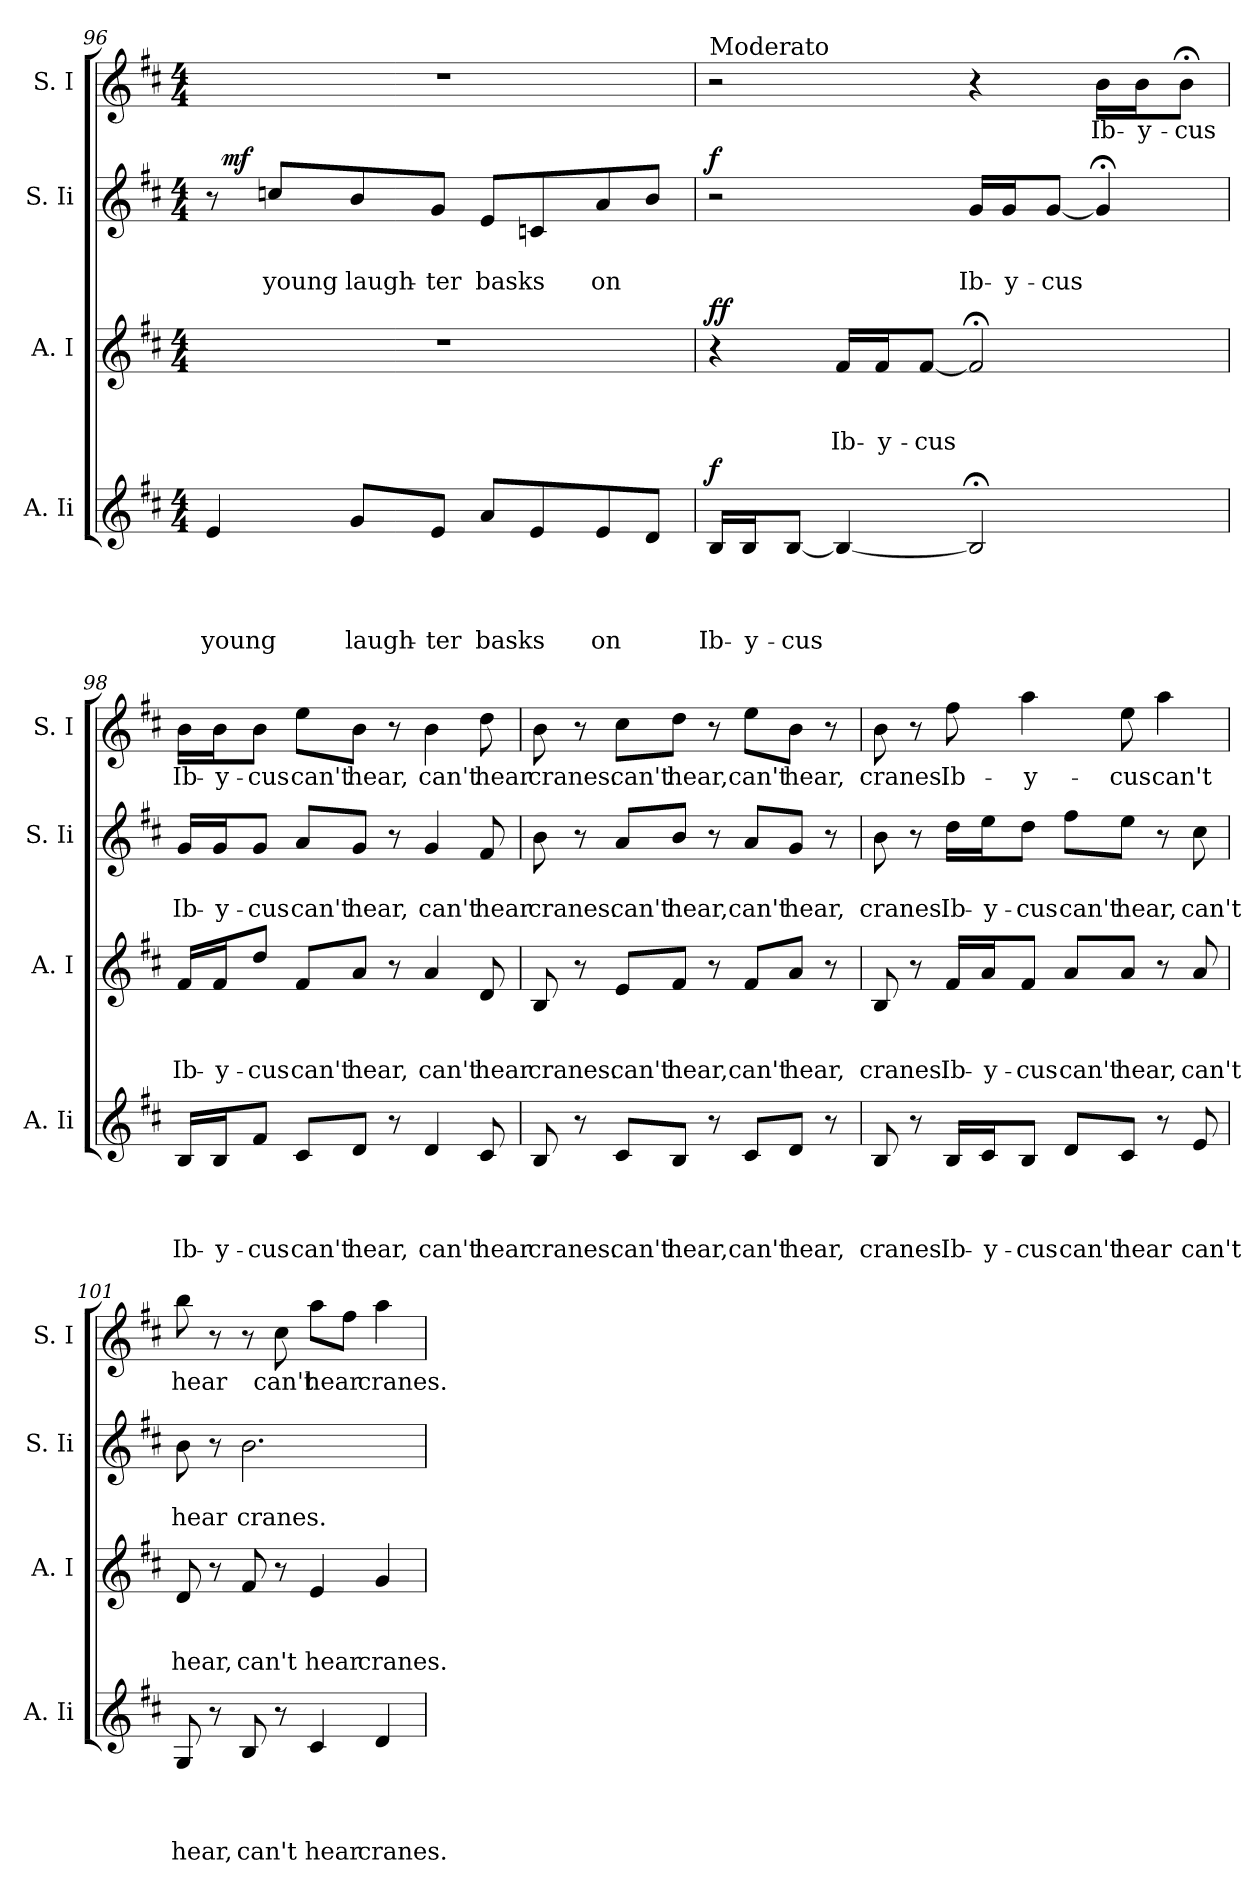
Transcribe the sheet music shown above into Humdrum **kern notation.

**kern	**text	**text	**text	**text	**dynam	**kern	**text	**text	**text	**dynam	**kern	**text	**text	**dynam	**kern	**text
*part4	*part4	*part4	*part4	*part4	*part4	*part3	*part3	*part3	*part3	*part3	*part2	*part2	*part2	*part2	*part1	*part1
*staff4	*staff4	*staff4	*staff4	*staff4	*staff4	*staff3	*staff3	*staff3	*staff3	*staff3	*staff2	*staff2	*staff2	*staff2	*staff1	*staff1
*I"A. Ii	*	*	*	*	*	*I"A. I	*	*	*	*	*I"S. Ii	*	*	*	*I"S. I	*
*I'A. Ii	*	*	*	*	*	*I'A. I	*	*	*	*	*I'S. Ii	*	*	*	*I'S. I	*
*clefG2	*	*	*	*	*	*clefG2	*	*	*	*	*clefG2	*	*	*	*clefG2	*
*k[f#c#]	*	*	*	*	*	*k[f#c#]	*	*	*	*	*k[f#c#]	*	*	*	*k[f#c#]	*
*D:	*	*	*	*	*	*D:	*	*	*	*	*D:	*	*	*	*D:	*
*M4/4	*	*	*	*	*	*M4/4	*	*	*	*	*M4/4	*	*	*	*M4/4	*
=96	=96	=96	=96	=96	=96	=96	=96	=96	=96	=96	=96	=96	=96	=96	=96	=96
!	!	!	!	!LO:LY:b	!	!	!	!	!	!	!	!	!	!	!	!
*	*	*	*	*	*	*	*	*	*	*	*^	*	*	*	*	*
4e/	.	.	.	young	.	1r	.	.	.	.	8r	48ryy	.	.	.	1r	.
!	!	!	!	!	!	!	!	!	!	!	!	!	!	!	!LO:DY:a	!	!
.	.	.	.	.	.	.	.	.	.	.	.	3%2ryy	.	.	mf	.	.
!	!	!	!	!	!	!	!	!	!	!	!	!	!	!LO:LY:b	!	!	!
.	.	.	.	.	.	.	.	.	.	.	8ccn/L	.	.	young	.	.	.
!	!	!	!	!LO:LY:b	!	!	!	!	!	!	!	!	!	!LO:LY:b	!	!	!
8g/L	.	.	.	laugh-	.	.	.	.	.	.	8b/	.	.	laugh-	.	.	.
!	!	!	!	!LO:LY:b:rj	!	!	!	!	!	!	!	!	!	!LO:LY:b:rj	!	!	!
8e/J	.	.	.	-ter	.	.	.	.	.	.	8g/J	.	.	-ter	.	.	.
!	!	!	!	!LO:LY:b	!	!	!	!	!	!	!	!	!	!LO:LY:b	!	!	!
8a/L	.	.	.	basks	.	.	.	.	.	.	8e/L	.	.	basks	.	.	.
8e/	.	.	.	.	.	.	.	.	.	.	8cn/	.	.	.	.	.	.
.	.	.	.	.	.	.	.	.	.	.	.	6...ryy	.	.	.	.	.
!	!	!	!	!LO:LY:b	!	!	!	!	!	!	!	!	!	!LO:LY:b	!	!	!
8e/	.	.	.	on	.	.	.	.	.	.	8a/	.	.	on	.	.	.
8d/J	.	.	.	.	.	.	.	.	.	.	8b/J	.	.	.	.	.	.
!!LO:PB:g=z
=97	=97	=97	=97	=97	=97	=97	=97	=97	=97	=97	=97	=97	=97	=97	=97	=97	=97
!	!	!	!	!	!	!	!	!	!	!	!	!	!	!	!	!LO:TX:a:t=Moderato	!
!	!	!	!	!LO:LY:b	!LO:DY:a	!	!	!	!	!LO:DY:a	!	!	!	!	!	!	!
!	!	!	!	!	!	!	!	!	!	!LO:DY:n=1:a	!	!	!	!	!LO:DY:a	!	!
*	*	*	*	*	*	*	*	*	*	*	*v	*v	*	*	*	*	*
16B/LL	.	.	.	Ib-	f	4r	.	.	.	f f	2r	.	.	f	2r	.
!	!	!	!	!LO:LY:b	!	!	!	!	!	!	!	!	!	!	!	!
16B/J	.	.	.	-y-	.	.	.	.	.	.	.	.	.	.	.	.
!	!	!	!	!LO:LY:b	!	!	!	!	!	!	!	!	!	!	!	!
[<8B/J	.	.	.	-cus	.	.	.	.	.	.	.	.	.	.	.	.
!	!	!	!	!	!	!	!	!	!LO:LY:b	!	!	!	!	!	!	!
4B/_	.	.	.	.	.	16f#/LL	.	.	Ib-	.	.	.	.	.	.	.
!	!	!	!	!	!	!	!	!	!LO:LY:b	!	!	!	!	!	!	!
.	.	.	.	.	.	16f#/J	.	.	-y-	.	.	.	.	.	.	.
!	!	!	!	!	!	!	!	!	!LO:LY:b	!	!	!	!	!	!	!
.	.	.	.	.	.	[<8f#/J	.	.	-cus	.	.	.	.	.	.	.
!	!	!	!	!	!	!	!	!	!	!	!	!	!LO:LY:b	!	!	!
2B;/]	.	.	.	.	.	2f#;/]	.	.	.	.	16g/LL	.	Ib-	.	4r	.
!	!	!	!	!	!	!	!	!	!	!	!	!	!LO:LY:b	!	!	!
.	.	.	.	.	.	.	.	.	.	.	16g/J	.	-y-	.	.	.
!	!	!	!	!	!	!	!	!	!	!	!	!	!LO:LY:b	!	!	!
.	.	.	.	.	.	.	.	.	.	.	[<8g/J	.	-cus	.	.	.
!	!	!	!	!	!	!	!	!	!	!	!	!	!	!	!	!LO:LY:b
.	.	.	.	.	.	.	.	.	.	.	4g;/]	.	.	.	16b\LL	Ib-
!	!	!	!	!	!	!	!	!	!	!	!	!	!	!	!	!LO:LY:b
.	.	.	.	.	.	.	.	.	.	.	.	.	.	.	16b\J	-y-
!	!	!	!	!	!	!	!	!	!	!	!	!	!	!	!	!LO:LY:b
.	.	.	.	.	.	.	.	.	.	.	.	.	.	.	8b;<\J	-cus
=98	=98	=98	=98	=98	=98	=98	=98	=98	=98	=98	=98	=98	=98	=98	=98	=98
!	!	!	!	!LO:LY:b	!	!	!	!	!LO:LY:b	!	!	!	!LO:LY:b	!	!	!LO:LY:b
16B/LL	.	.	.	Ib-	.	16f#/LL	.	.	Ib-	.	16g/LL	.	Ib-	.	16b\LL	Ib-
!	!	!	!	!LO:LY:b	!	!	!	!	!LO:LY:b	!	!	!	!LO:LY:b	!	!	!LO:LY:b
16B/J	.	.	.	-y-	.	16f#/J	.	.	-y-	.	16g/J	.	-y-	.	16b\J	-y-
!	!	!	!	!LO:LY:b	!	!	!	!	!LO:LY:b	!	!	!	!LO:LY:b	!	!	!LO:LY:b
8f#/J	.	.	.	-cus	.	8dd/J	.	.	-cus	.	8g/J	.	-cus	.	8b\J	-cus
!	!	!	!	!LO:LY:b	!	!	!	!	!LO:LY:b	!	!	!	!LO:LY:b	!	!	!LO:LY:b
8c#/L	.	.	.	can't	.	8f#/L	.	.	can't	.	8a/L	.	can't	.	8ee\L	can't
!	!	!	!	!LO:LY:b	!	!	!	!	!LO:LY:b	!	!	!	!LO:LY:b	!	!	!LO:LY:b
8d/J	.	.	.	hear,	.	8a/J	.	.	hear,	.	8g/J	.	hear,	.	8b\J	hear,
8r	.	.	.	.	.	8r	.	.	.	.	8r	.	.	.	8r	.
!	!	!	!	!LO:LY:b	!	!	!	!	!LO:LY:b	!	!	!	!LO:LY:b	!	!	!LO:LY:b
4d/	.	.	.	can't	.	4a/	.	.	can't	.	4g/	.	can't	.	4b\	can't
!	!	!	!	!LO:LY:b	!	!	!	!	!LO:LY:b	!	!	!	!LO:LY:b	!	!	!LO:LY:b
8c#/	.	.	.	hear	.	8d/	.	.	hear	.	8f#/	.	hear	.	8dd\	hear
!!LO:LB:g=z
=99	=99	=99	=99	=99	=99	=99	=99	=99	=99	=99	=99	=99	=99	=99	=99	=99
!	!	!	!	!LO:LY:b	!	!	!	!	!LO:LY:b	!	!	!	!LO:LY:b	!	!	!LO:LY:b
8B/	.	.	.	cranes.	.	8B/	.	.	cranes.	.	8b\	.	cranes.	.	8b\	cranes.
8r	.	.	.	.	.	8r	.	.	.	.	8r	.	.	.	8r	.
!	!	!	!	!LO:LY:b	!	!	!	!	!LO:LY:b	!	!	!	!LO:LY:b	!	!	!LO:LY:b
8c#/L	.	.	.	can't	.	8e/L	.	.	can't	.	8a/L	.	can't	.	8cc#\L	can't
!	!	!	!	!LO:LY:b	!	!	!	!	!LO:LY:b	!	!	!	!LO:LY:b	!	!	!LO:LY:b
8B/J	.	.	.	hear,	.	8f#/J	.	.	hear,	.	8b/J	.	hear,	.	8dd\J	hear,
8r	.	.	.	.	.	8r	.	.	.	.	8r	.	.	.	8r	.
!	!	!	!	!LO:LY:b	!	!	!	!	!LO:LY:b	!	!	!	!LO:LY:b	!	!	!LO:LY:b
8c#/L	.	.	.	can't	.	8f#/L	.	.	can't	.	8a/L	.	can't	.	8ee\L	can't
!	!	!	!	!LO:LY:b	!	!	!	!	!LO:LY:b	!	!	!	!LO:LY:b	!	!	!LO:LY:b
8d/J	.	.	.	hear,	.	8a/J	.	.	hear,	.	8g/J	.	hear,	.	8b\J	hear,
8r	.	.	.	.	.	8r	.	.	.	.	8r	.	.	.	8r	.
=100	=100	=100	=100	=100	=100	=100	=100	=100	=100	=100	=100	=100	=100	=100	=100	=100
!	!	!	!	!LO:LY:b	!	!	!	!	!LO:LY:b	!	!	!	!LO:LY:b	!	!	!LO:LY:b
8B/	.	.	.	cranes.	.	8B/	.	.	cranes.	.	8b\	.	cranes.	.	8b\	cranes.
8r	.	.	.	.	.	8r	.	.	.	.	8r	.	.	.	8r	.
!	!	!	!	!LO:LY:b	!	!	!	!	!LO:LY:b	!	!	!	!LO:LY:b	!	!	!LO:LY:b
16B/LL	.	.	.	Ib-	.	16f#/LL	.	.	Ib-	.	16dd\LL	.	Ib-	.	8ff#\	Ib-
!	!	!	!	!LO:LY:b	!	!	!	!	!LO:LY:b	!	!	!	!LO:LY:b	!	!	!
16c#/J	.	.	.	-y-	.	16a/J	.	.	-y-	.	16ee\J	.	-y-	.	.	.
!	!	!	!	!LO:LY:b:rj	!	!	!	!	!LO:LY:b:rj	!	!	!	!LO:LY:b:rj	!	!	!LO:LY:b
8B/J	.	.	.	-cus	.	8f#/J	.	.	-cus	.	8dd\J	.	-cus	.	4aa\	-y-
!	!	!	!	!LO:LY:b	!	!	!	!	!LO:LY:b	!	!	!	!LO:LY:b	!	!	!
8d/L	.	.	.	can't	.	8a/L	.	.	can't	.	8ff#\L	.	can't	.	.	.
!	!	!	!	!LO:LY:b	!	!	!	!	!LO:LY:b	!	!	!	!LO:LY:b	!	!	!LO:LY:b
8c#/J	.	.	.	hear	.	8a/J	.	.	hear,	.	8ee\J	.	hear,	.	8ee\	-cus
!	!	!	!	!	!	!	!	!	!	!	!	!	!	!	!	!LO:LY:b
8r	.	.	.	.	.	8r	.	.	.	.	8r	.	.	.	4aa\	can't
!	!	!	!	!LO:LY:b	!	!	!	!	!LO:LY:b	!	!	!	!LO:LY:b	!	!	!
8e/	.	.	.	can't	.	8a/	.	.	can't	.	8cc#\	.	can't	.	.	.
=101	=101	=101	=101	=101	=101	=101	=101	=101	=101	=101	=101	=101	=101	=101	=101	=101
!	!	!	!	!LO:LY:b	!	!	!	!	!LO:LY:b	!	!	!	!LO:LY:b	!	!	!LO:LY:b
8G/	.	.	.	hear,	.	8d/	.	.	hear,	.	8b\	.	hear	.	8bb\	hear
8r	.	.	.	.	.	8r	.	.	.	.	8r	.	.	.	8r	.
!	!	!	!	!LO:LY:b	!	!	!	!	!LO:LY:b	!	!	!	!LO:LY:b	!	!	!
8B/	.	.	.	can't	.	8f#/	.	.	can't	.	2.b\	.	cranes.	.	8r	.
!	!	!	!	!	!	!	!	!	!	!	!	!	!	!	!	!LO:LY:b
8r	.	.	.	.	.	8r	.	.	.	.	.	.	.	.	8cc#\	can't
!	!	!	!	!LO:LY:b	!	!	!	!	!LO:LY:b	!	!	!	!	!	!	!LO:LY:b
4c#/	.	.	.	hear	.	4e/	.	.	hear	.	.	.	.	.	8aa\L	hear
.	.	.	.	.	.	.	.	.	.	.	.	.	.	.	8ff#\J	.
!	!	!	!	!LO:LY:b	!	!	!	!	!LO:LY:b	!	!	!	!	!	!	!LO:LY:b
4d/	.	.	.	cranes.	.	4g/	.	.	cranes.	.	.	.	.	.	4aa\	cranes.
=	=	=	=	=	=	=	=	=	=	=	=	=	=	=	=	=
*-	*-	*-	*-	*-	*-	*-	*-	*-	*-	*-	*-	*-	*-	*-	*-	*-
